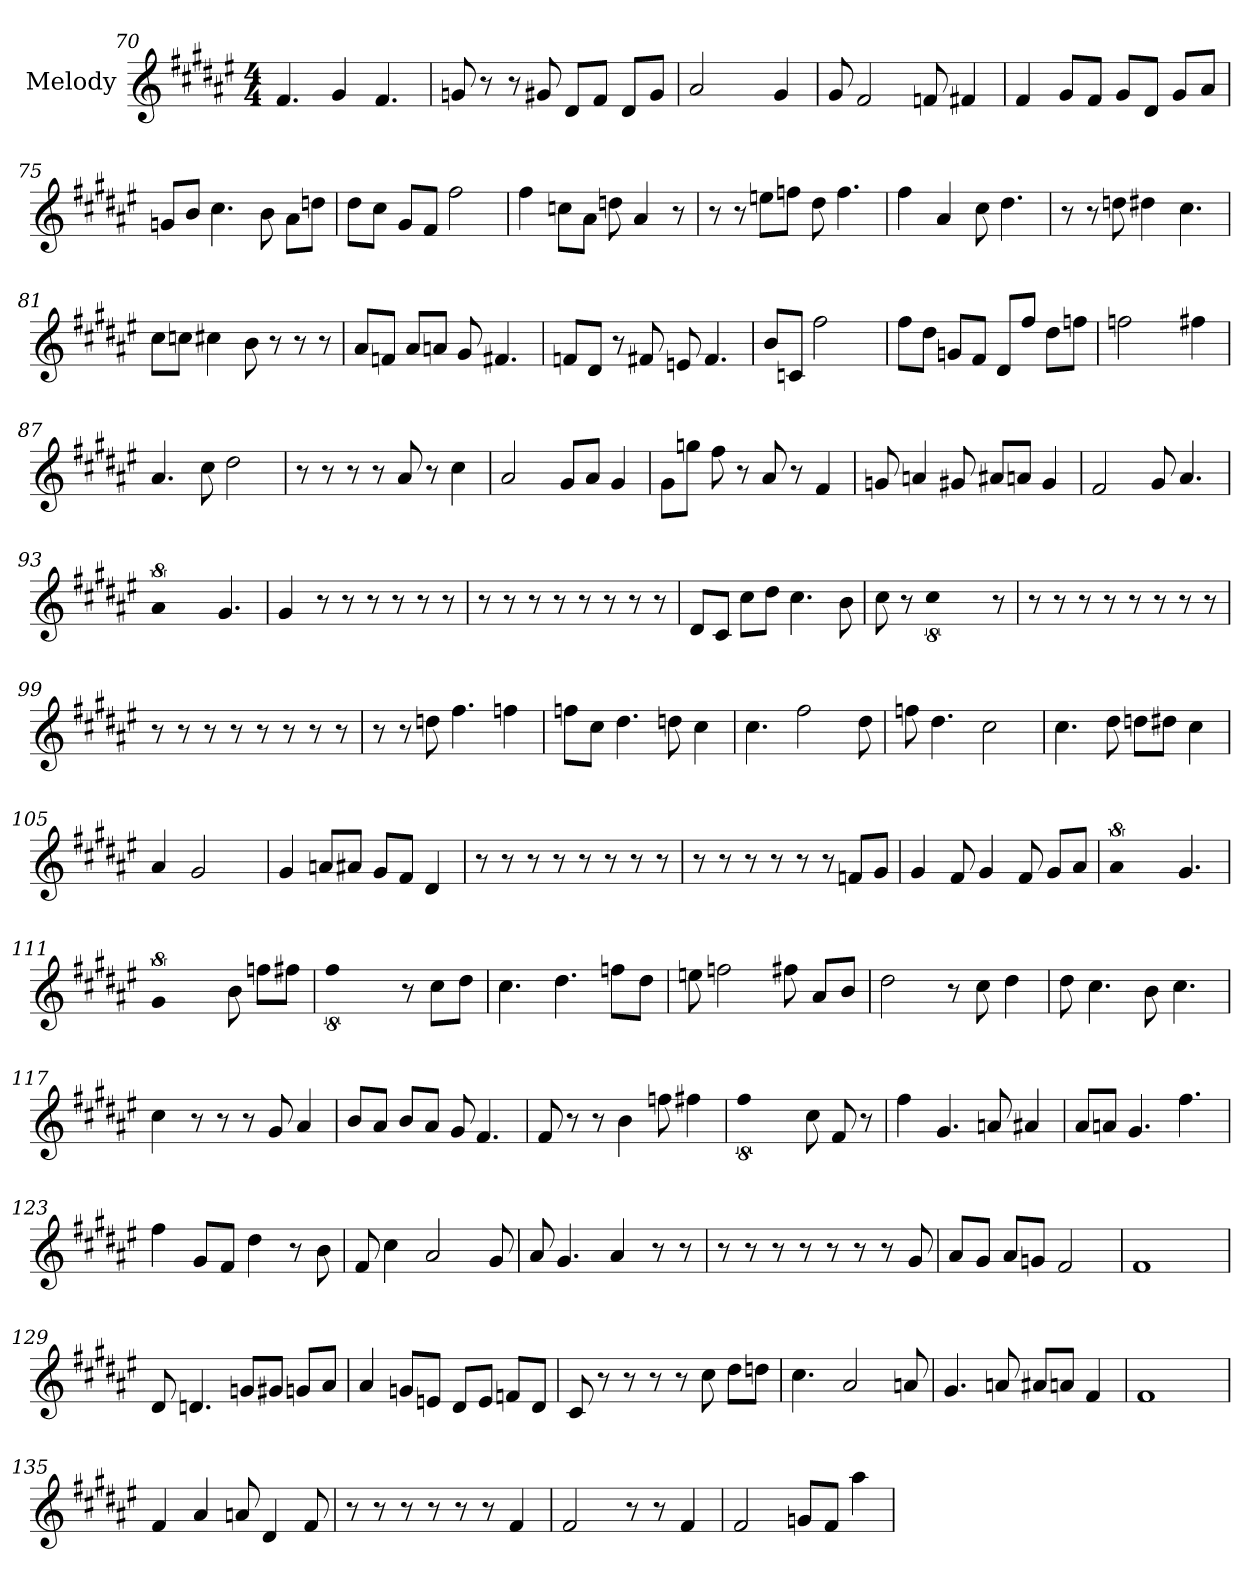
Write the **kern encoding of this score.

**kern
*part1
*staff1
*I"Melody
*clefG2
*k[f#c#g#d#a#e#]
*F#:
*M4/4
=70
4.f#
4g#
4.f#
=71
8g
8r
8r
8g#
8d#/L
8f#/J
8d#/L
8g#/J
=72
!LO:N:vis=2
2.a#
4g#
=73
8g#
2f#
8f
4f#
=74
4f#
8g#/L
8f#/J
8g#/L
8d#/J
8g#/L
8a#/J
=75
8g/L
8b/J
4.cc#
8b
8a#\L
8dd\J
=76
8dd#\L
8cc#\J
8g#/L
8f#/J
2ff#
=77
4ff#
8cc\L
8a#\J
8dd
4a#
8r
=78
8r
8r
8ee\L
8ff\J
8dd#
4.ff
=79
4ff#
4a#
8cc#
4.dd#
=80
8r
8r
8dd
4dd#
4.cc#
=81
8cc#\L
8cc\J
4cc#
8b
8r
8r
8r
=82
8a#/L
8f/J
8a#/L
8a/J
8g#
4.f#
=83
8f/L
8d#/J
8r
8f#
8e
4.f#
=84
8b/L
8c/J
!LO:N:vis=2
2.ff#
=85
8ff#\L
8dd#\J
8g/L
8f#/J
8d#/L
8ff#/J
8dd#\L
8ff\J
=86
!LO:N:vis=2
2.ff
4ff#
=87
4.a#
8cc#
2dd#
=88
8r
8r
8r
8r
8a#
8r
4cc#
=89
2a#
8g#/L
8a#/J
4g#
=90
8g#\L
8gg\J
8ff#
8r
8a#
8r
4f#
=91
8g
4a
8g#
8a#/L
8a/J
4g#
=92
2f#
8g#
4.a#
=93
!LO:N:vis=2
8%5a#
4.g#
=94
4g#
8r
8r
8r
8r
8r
8r
=95
8r
8r
8r
8r
8r
8r
8r
8r
=96
8d#/L
8c#/J
8cc#\L
8dd#\J
4.cc#
8b
=97
8cc#
8r
!LO:N:vis=2
8%5cc#
8r
=98
8r
8r
8r
8r
8r
8r
8r
8r
=99
8r
8r
8r
8r
8r
8r
8r
8r
=100
8r
8r
8dd
4.ff#
4ff
=101
8ff\L
8cc#\J
4.dd#
8dd
4cc#
=102
4.cc#
2ff#
8dd#
=103
8ff
4.dd#
2cc#
=104
4.cc#
8dd#
8dd\L
8dd#\J
4cc#
=105
4a#
!LO:N:vis=2
2.g#
=106
4g#
8a/L
8a#/J
8g#/L
8f#/J
4d#
=107
8r
8r
8r
8r
8r
8r
8r
8r
=108
8r
8r
8r
8r
8r
8r
8f/L
8g#/J
=109
4g#
8f#
4g#
8f#
8g#/L
8a#/J
=110
!LO:N:vis=2
8%5a#
4.g#
=111
!LO:N:vis=2
8%5g#
8b
8ff\L
8ff#\J
=112
!LO:N:vis=2
8%5ff#
8r
8cc#\L
8dd#\J
=113
4.cc#
4.dd#
8ff\L
8dd#\J
=114
8ee
2ff
8ff#
8a#/L
8b/J
=115
2dd#
8r
8cc#
4dd#
=116
8dd#
4.cc#
8b
4.cc#
=117
4cc#
8r
8r
8r
8g#
4a#
=118
8b/L
8a#/J
8b/L
8a#/J
8g#
4.f#
=119
8f#
8r
8r
4b
8ff
4ff#
=120
!LO:N:vis=2
8%5ff#
8cc#
8f#
8r
=121
4ff#
4.g#
8a
4a#
=122
8a#/L
8a/J
4.g#
4.ff#
=123
4ff#
8g#/L
8f#/J
4dd#
8r
8b
=124
8f#
4cc#
2a#
8g#
=125
8a#
4.g#
4a#
8r
8r
=126
8r
8r
8r
8r
8r
8r
8r
8g#
=127
8a#/L
8g#/J
8a#/L
8g/J
2f#
=128
1f#
=129
8d#
4.d
8g/L
8g#/J
8g/L
8a#/J
=130
4a#
8g/L
8e/J
8d#/L
8e/J
8f/L
8d#/J
=131
8c#
8r
8r
8r
8r
8cc#
8dd#\L
8dd\J
=132
4.cc#
2a#
8a
=133
4.g#
8a
8a#/L
8a/J
4f#
=134
1f#
=135
4f#
4a#
8a
4d#
8f#
=136
8r
8r
8r
8r
8r
8r
4f#
=137
2f#
8r
8r
4f#
=138
2f#
8g/L
8f#/J
4aa#
=
*-
